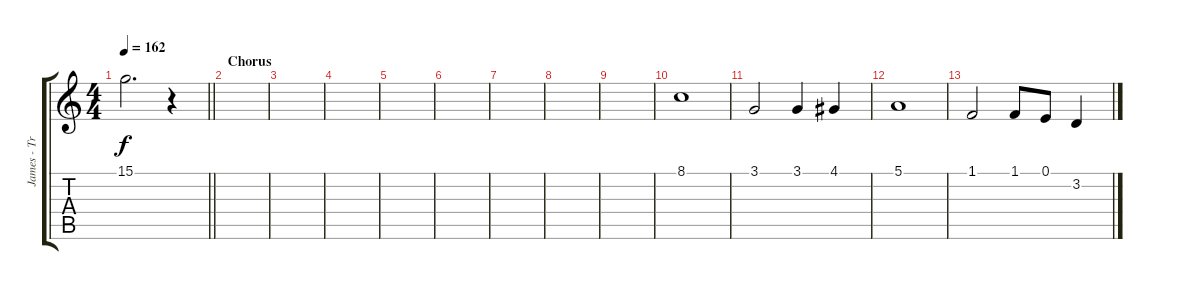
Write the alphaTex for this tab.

\track ("James - Trumpet" "James - Tr") {instrument trumpet}
\staff {score tabs}
\tuning (E4 B3 G3 D3 A2 E2) {hide}
\ts (4 4)
\tempo 162
\clef g2
\barLineRight lightlight
\ks c
15.1.2{d dy f volume 6} r.4 |
\section ("" "Chorus")
|
|
|
|
|
|
|
|
8.1.1{volume 16} |
3.1.2 3.1.4 4.1.4 |
5.1.1 |
1.1.2 1.1.8 0.1.8 3.2.4
